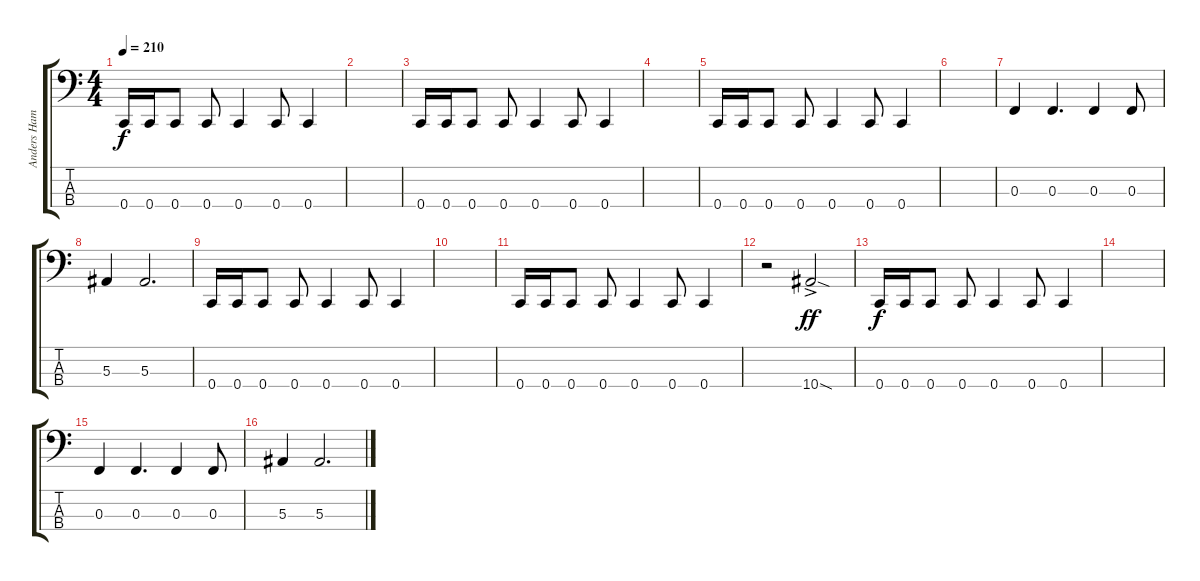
\track ("Anders Hammer" "Anders Ham") {instrument slapbass1}
\staff {score tabs}
\tuning (Eb2 Bb1 F1 C1) {hide}
\ts (4 4)
\tempo 210
\clef f4
\ks c
0.4.16{dy f} 0.4.16 0.4.8 0.4.8 0.4.4 0.4.8 0.4.4 |
|
0.4.16 0.4.16 0.4.8 0.4.8 0.4.4 0.4.8 0.4.4 |
|
0.4.16 0.4.16 0.4.8 0.4.8 0.4.4 0.4.8 0.4.4 |
|
0.3.4 0.3.4{d} 0.3.4 0.3.8 |
5.3.4 5.3.2{d} |
0.4.16 0.4.16 0.4.8 0.4.8 0.4.4 0.4.8 0.4.4 |
|
0.4.16 0.4.16 0.4.8 0.4.8 0.4.4 0.4.8 0.4.4 |
r.2 10.4{sod ac}.2{dy ff} |
0.4.16{dy f} 0.4.16 0.4.8 0.4.8 0.4.4 0.4.8 0.4.4 |
|
0.3.4 0.3.4{d} 0.3.4 0.3.8 |
5.3.4 5.3.2{d}
